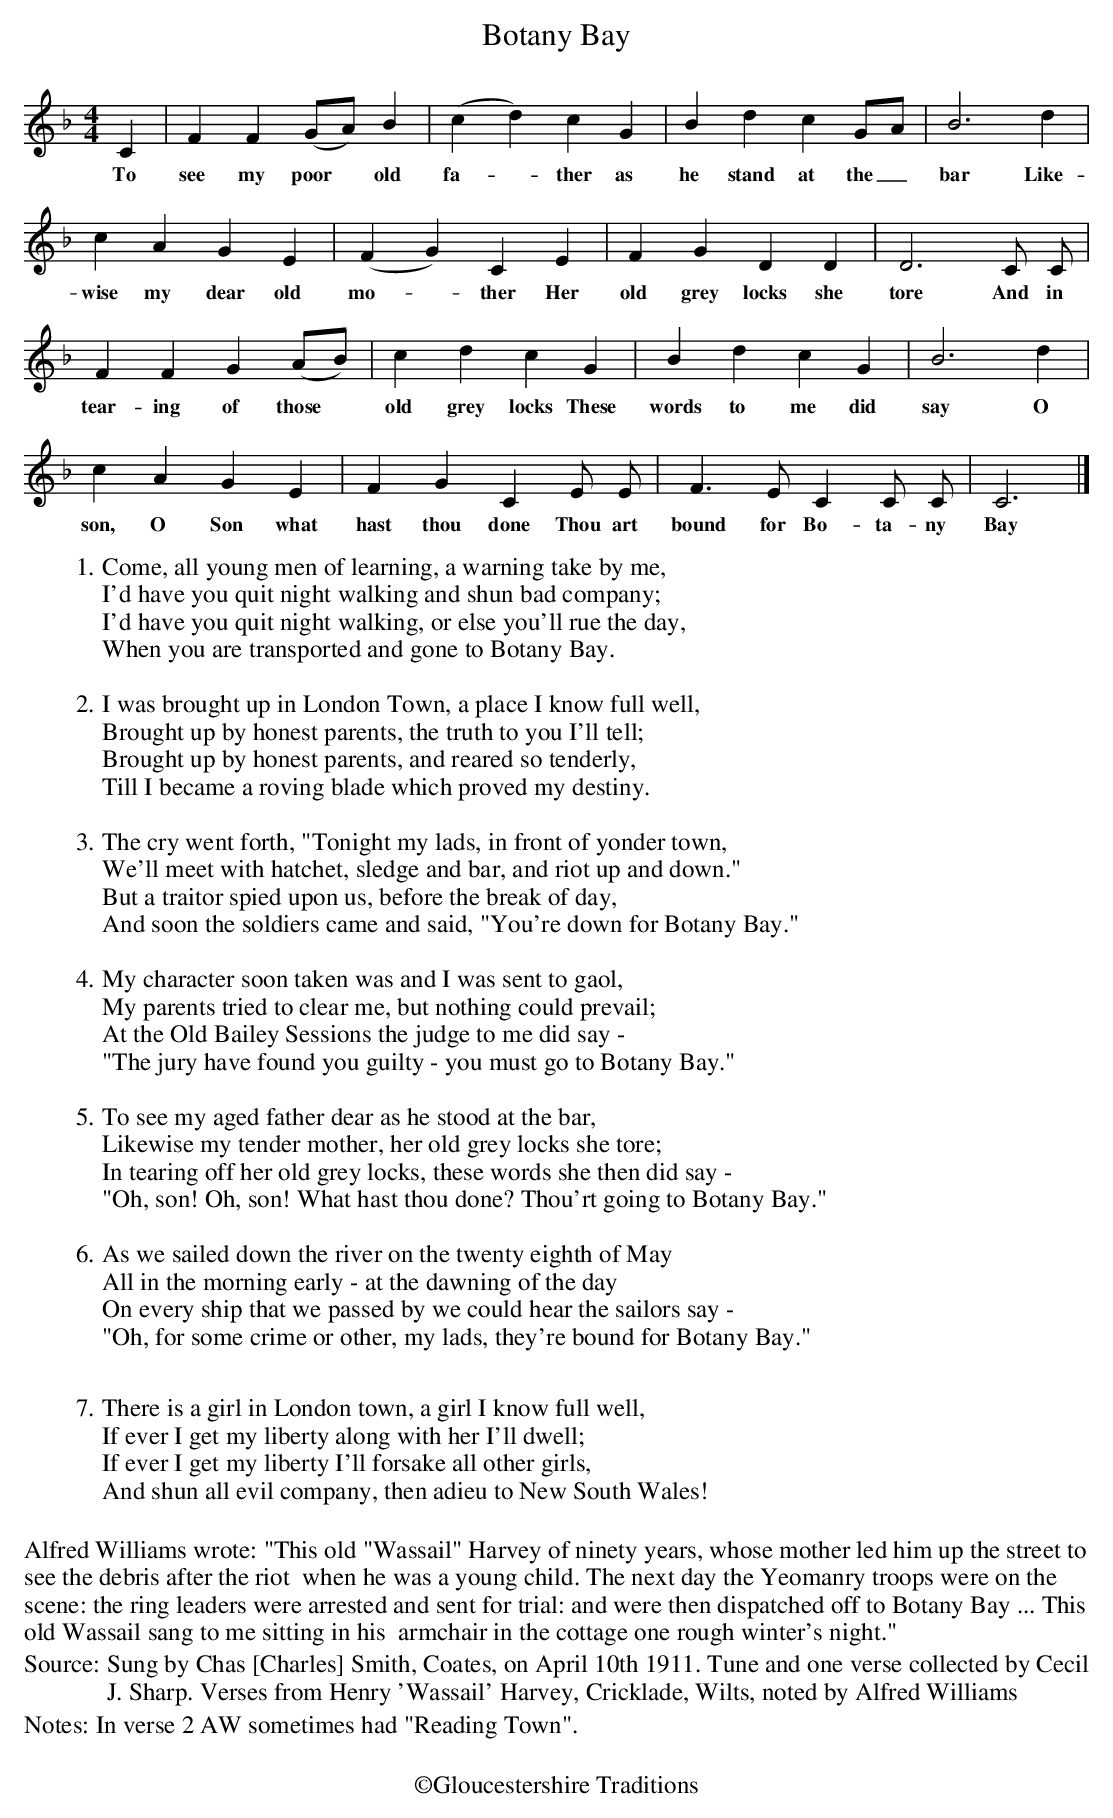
X:1
T:Botany Bay
M:4/4
L:1/4
K:Cmix
C|FF(G/2A/2)B|(cd)cG|BdcG/2A/2|B3d|
w:To see my poor* old fa-*ther as he stand at the_ bar Like-
cAGE|(FG)CE|FGDD|D3C/2 C/2|
w:wise my dear old mo-*ther Her old grey locks she tore And in
FFG(A/2B/2)|cdcG|BdcG|B3d|
w:tear-ing of those* old grey locks These words to me did say O
cAGE|FGCE/2 E/2|F>E CC/2 C/2|C3|]
w:son, O Son what hast thou done Thou art bound for Bo-ta-ny Bay
%%text
W:1.Come, all young men of learning, a warning take by me,
W:I'd have you quit night walking and shun bad company;
W:I'd have you quit night walking, or else you'll rue the day,
W:When you are transported and gone to Botany Bay.
W:
W:2.I was brought up in London Town, a place I know full well,
W:Brought up by honest parents, the truth to you I'll tell;
W:Brought up by honest parents, and reared so tenderly,
W:Till I became a roving blade which proved my destiny.
W:
W:3.The cry went forth, "Tonight my lads, in front of yonder town,
W:We'll meet with hatchet, sledge and bar, and riot up and down."
W:But a traitor spied upon us, before the break of day,
W:And soon the soldiers came and said, "You're down for Botany Bay."
W:
W:4.My character soon taken was and I was sent to gaol,
W:My parents tried to clear me, but nothing could prevail;
W:At the Old Bailey Sessions the judge to me did say -
W:"The jury have found you guilty - you must go to Botany Bay."
W:
W:5.To see my aged father dear as he stood at the bar,
W:Likewise my tender mother, her old grey locks she tore;
W:In tearing off her old grey locks, these words she then did say -
W:"Oh, son! Oh, son! What hast thou done? Thou'rt going to Botany Bay."
W:
W:6.As we sailed down the river on the twenty eighth of May
W:All in the morning early - at the dawning of the day
W:On every ship that we passed by we could hear the sailors say -
W:"Oh, for some crime or other, my lads, they're bound for Botany Bay."
W:
W:7.There is a girl in London town, a girl I know full well,
W:If ever I get my liberty along with her I'll dwell;
W:If ever I get my liberty I'll forsake all other girls,
W:And shun all evil company, then adieu to New South Wales!
